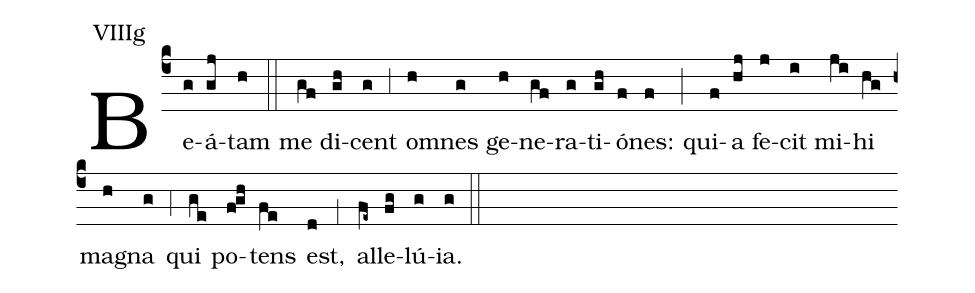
annotation: VIIIg;
%%
(c4) Be(g)á(gj)tam(h) (::) me(gf) di(gh)cent(g) (;3) o(h)mnes(g) ge(h)ne(gf)ra(g)ti(gh)ó(f)nes:(f) (;) qui(f)a(hj) fe(j)cit(i) mi(ji)hi(hg) ma(h)gna(g) (;4) qui(ge) po(f!gh)tens(fe) est,(d) (;1) al(fe~)le(fg)lú(g)ia.(g) (::)
